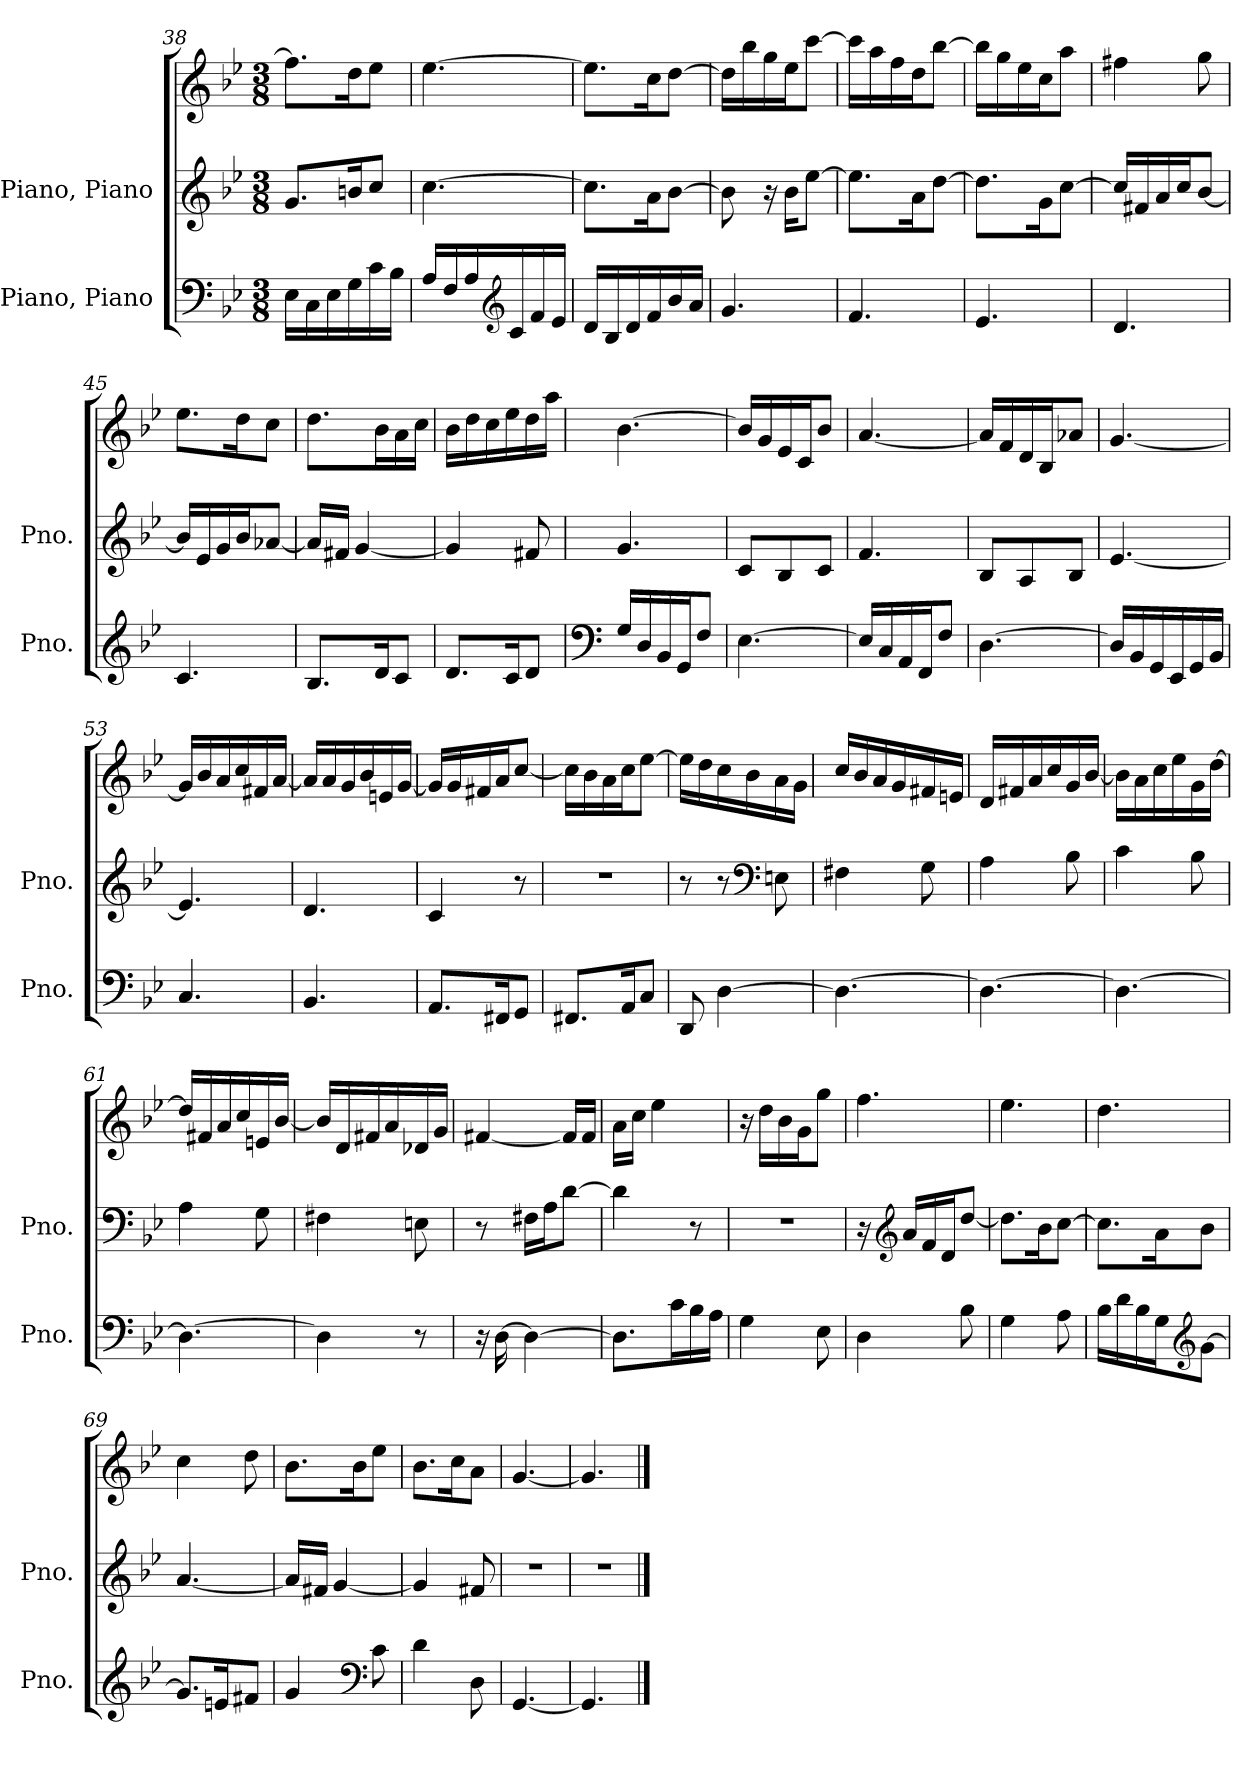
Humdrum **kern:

**kern	**kern	**kern
*part2	*part1	*part1
*staff3	*staff2	*staff1
*I"Piano, Piano	*I"Piano, Piano	*
*I'Pno.	*I'Pno.	*
!!LO:LB:g=z
*clefF4	*clefG2	*clefG2
*k[b-e-]	*k[b-e-]	*k[b-e-]
*M3/8	*M3/8	*M3/8
=38	=38	=38
16E-\LL	8.g/L	8.ff\L]
16C\	.	.
16E-\	.	.
16G\	16bn/K	16dd\K
16c\	8cc/J	8ee-\J
16B-\JJ	.	.
=39	=39	=39
16A/LL	[4.cc\	[4.ee-\
16F/	.	.
16A/	.	.
*clefG2	*	*
16c/	.	.
16f/	.	.
16e-/JJ	.	.
=40	=40	=40
16d/LL	8.cc\L]	8.ee-\L]
16B-/	.	.
16d/	.	.
16f/	16a\K	16cc\K
16b-/	[8b-\J	[8dd\J
16a/JJ	.	.
=41	=41	=41
4.g/	8b-\]	16dd\LL]
.	.	16bb-\
.	16r	16gg\
.	16b-\KL	16ee-\J
.	[8ee-\J	[8ccc\J
=42	=42	=42
4.f/	8.ee-\L]	16ccc\LL]
.	.	16aa\
.	.	16ff\
.	16a\K	16dd\J
.	[8dd\J	[8bb-\J
=43	=43	=43
4.e-/	8.dd\L]	16bb-\LL]
.	.	16gg\
.	.	16ee-\
.	16g\K	16cc\J
.	[8cc\J	8aa\J
!!LO:LB:g=z
=44	=44	=44
4.d/	16cc/LL]	4ff#X\
.	16f#X/	.
.	16a/	.
.	16cc/J	.
.	[8b-/J	8gg\
=45	=45	=45
4.c/	16b-/LL]	8.ee-\L
.	16e-/	.
.	16g/	.
.	16b-/J	16dd\K
.	[8a-X/J	8cc\J
=46	=46	=46
8.B-/L	16a-/LL]	8.dd\L
.	16f#X/JJ	.
.	[4g/	.
16d/K	.	16b-\L
8c/J	.	16a\
.	.	16cc\JJ
=47	=47	=47
8.d/L	4g/]	16b-\LL
.	.	16dd\
.	.	16cc\
16c/K	.	16ee-\
8d/J	8f#X/	16dd\
.	.	16aa\JJ
=48	=48	=48
*clefF4	*	*
16G/LL	4.g/	[4.b-\
16D/	.	.
16BB-/	.	.
16GG/J	.	.
8F/J	.	.
=49	=49	=49
[4.E-\	8c/L	16b-/LL]
.	.	16g/
.	8B-/	16e-/
.	.	16c/J
.	8c/J	8b-/J
!!LO:PB:g=z
=50	=50	=50
16E-/LL]	4.f/	[4.a/
16C/	.	.
16AA/	.	.
16FF/J	.	.
8F/J	.	.
=51	=51	=51
[4.D\	8B-/L	16a/LL]
.	.	16f/
.	8A/	16d/
.	.	16B-/J
.	8B-/J	8a-X/J
=52	=52	=52
16D/LL]	[4.e-/	[4.g/
16BB-/	.	.
16GG/	.	.
16EE-/	.	.
16GG/	.	.
16BB-/JJ	.	.
=53	=53	=53
4.C/	4.e-/]	16g/LL]
.	.	16b-/
.	.	16a/
.	.	16cc/
.	.	16f#X/
.	.	[16a/JJ
=54	=54	=54
4.BB-/	4.d/	16a/LL]
.	.	16a/
.	.	16g/
.	.	16b-/
.	.	16en/
.	.	[16g/JJ
=55	=55	=55
8.AA/L	4c/	16g/LL]
.	.	16g/
.	.	16f#X/
16FF#X/K	.	16a/J
8GG/J	8r	[8cc/J
!!LO:LB:g=z
=56	=56	=56
8.FF#X/L	4.r	16cc\LL]
.	.	16b-\
.	.	16a\
16AA/K	.	16cc\J
8C/J	.	[8ee-\J
=57	=57	=57
8DD/	8r	16ee-\LL]
.	.	16dd\
[4D\	8r	16cc\
.	.	16b-\
*	*clefF4	*
.	8En\	16a\
.	.	16g\JJ
=58	=58	=58
4.D\_	4F#X\	16cc/LL
.	.	16b-/
.	.	16a/
.	.	16g/
.	8G\	16f#X/
.	.	16en/JJ
=59	=59	=59
4.D\_	4A\	16d/LL
.	.	16f#X/
.	.	16a/
.	.	16cc/
.	8B-\	16g/
.	.	[16b-/JJ
=60	=60	=60
4.D\_	4c\	16b-\LL]
.	.	16a\
.	.	16cc\
.	.	16ee-\
.	8B-\	16g\
.	.	[16dd\JJ
=61	=61	=61
4.D\_	4A\	16dd/LL]
.	.	16f#X/
.	.	16a/
.	.	16cc/
.	8G\	16en/
.	.	[16b-/JJ
!!LO:LB:g=z
=62	=62	=62
4D\]	4F#X\	16b-/LL]
.	.	16d/
.	.	16f#X/
.	.	16a/
8r	8En\	16d-X/
.	.	16g/JJ
=63	=63	=63
16r	8r	[4f#X/
[16D\	.	.
4D\_	16F#X\LL	.
.	16A\J	.
.	[8d\J	16f#/LL]
.	.	16f#/JJ
=64	=64	=64
8.D\L]	4d\]	16a\LL
.	.	16cc\JJ
.	.	4ee-\
16c\L	.	.
16B-\	8r	.
16A\JJ	.	.
=65	=65	=65
4G\	4.r	16r
.	.	16dd\LL
.	.	16b-\
.	.	16g\J
8E-\	.	8gg\J
=66	=66	=66
4D\	16r	4.ff\
*	*clefG2	*
.	16a/LL	.
.	16f/	.
.	16d/J	.
8B-\	[8dd/J	.
=67	=67	=67
4G\	8.dd\L]	4.ee-\
.	16b-\K	.
8A\	[8cc\J	.
!!LO:LB:g=z
=68	=68	=68
16B-\LL	8.cc\L]	4.dd\
16d\	.	.
16B-\	.	.
16G\J	16a\K	.
*clefG2	*	*
[8g\J	8b-\J	.
=69	=69	=69
8.g/L]	[4.a/	4cc\
16en/K	.	.
8f#X/J	.	8dd\
=70	=70	=70
4g/	16a/LL]	8.b-\L
.	16f#X/JJ	.
.	[4g/	.
.	.	16b-\K
*clefF4	*	*
8c\	.	8ee-\J
=71	=71	=71
4d\	4g/]	8.b-\L
.	.	16cc\K
8D\	8f#X/	8a\J
=72	=72	=72
[4.GG/	4.r	[4.g/
=73	=73	=73
4.GG/]	4.r	4.g/]
==	==	==
*-	*-	*-
